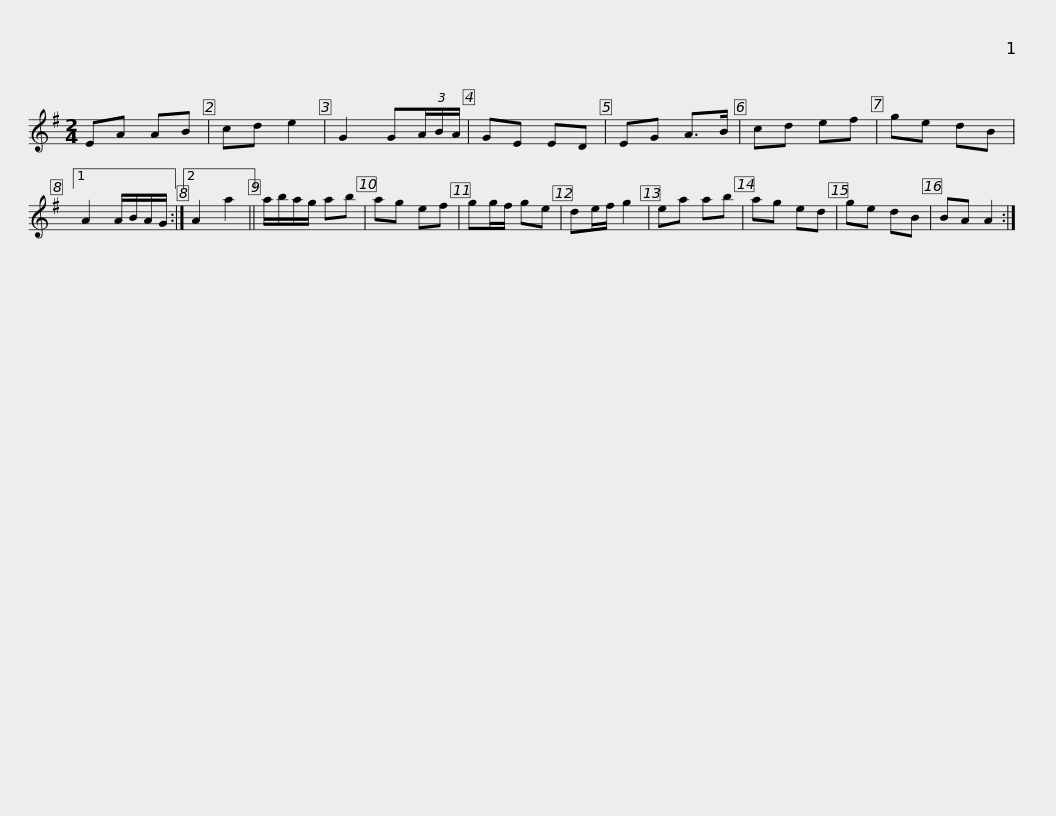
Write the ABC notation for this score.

X:1
L:1/8
M:2/4
I:linebreak $
K:G
V:1 treble
V:1
 EA AB | cd e2 | G2 G(3A/B/A/ | GE ED | EG A>B | %5
 cd ef | ge dB |1 A2 A/B/A/G/ :|2 A2 a2 || a/b/a/g/ ab |$ %10
 ag ef | gg/f/ ge | de/f/ g2 | ea ab | ag ed | %15
 ge dB | BA A2 :| %17
